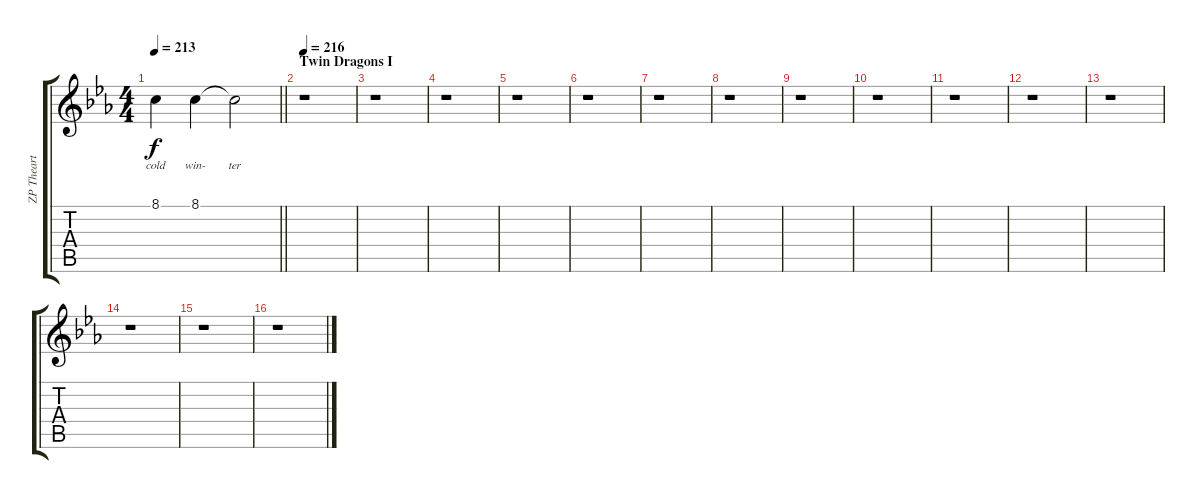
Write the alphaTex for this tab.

\track ("ZP Theart (Lead and Back-up Vocals); Eve" "ZP Theart ") {instrument lead2sawtooth}
\staff {score tabs}
\tuning (E4 B3 G3 D3 A2 E2) {hide}
\ts (4 4)
\tempo 213
\clef g2
\barLineRight lightlight
\ks eb
8.1.4{lyrics (0 "cold") lyrics (1 "") lyrics (2 "") lyrics (3 "") lyrics (4 "") dy f} 8.1.4{lyrics (0 "win-") lyrics (1 "") lyrics (2 "") lyrics (3 "") lyrics (4 "")} 8.1{t}.2{lyrics (0 "ter") lyrics (1 "") lyrics (2 "") lyrics (3 "") lyrics (4 "")} |
\section ("" "Twin Dragons I")
\tempo 216
r.1 |
r.1 |
r.1 |
r.1 |
r.1 |
r.1 |
r.1 |
r.1 |
r.1 |
r.1 |
r.1 |
r.1 |
r.1 |
r.1 |
r.1
